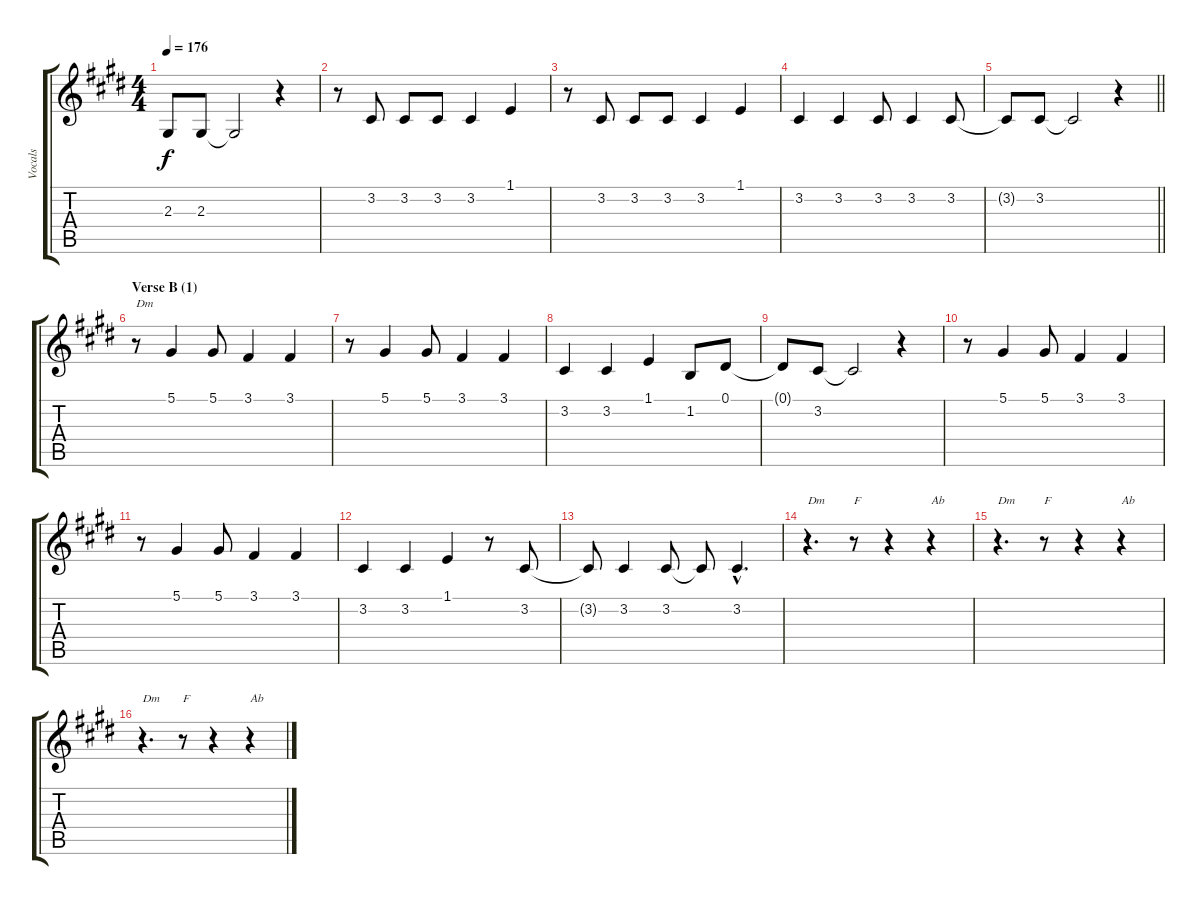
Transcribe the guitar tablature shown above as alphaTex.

\track ("Vocals" "Vocals") {instrument sopranosax}
\staff {score tabs}
\tuning (Eb4 Bb3 Gb3 Db3 Ab2 Eb2) {hide}
\ts (4 4)
\tempo 176
\clef g2
\ks c#minor
2.3{t}.8{dy f} 2.3.8 2.3{t}.2 r.4 |
r.8 3.2.8 3.2.8 3.2.8 3.2.4 1.1.4 |
r.8 3.2.8 3.2.8 3.2.8 3.2.4 1.1.4 |
3.2.4 3.2.4 3.2.8 3.2.4 3.2.8 |
\barLineRight lightlight
3.2{t}.8 3.2.8 3.2{t}.2 r.4 |
\section ("" "Verse B (1)")
r.8{txt "Dm"} 5.1.4 5.1.8 3.1.4 3.1.4 |
r.8 5.1.4 5.1.8 3.1.4 3.1.4 |
3.2.4 3.2.4 1.1.4 1.2.8 0.1.8 |
0.1{t}.8 3.2.8 3.2{t}.2 r.4 |
r.8 5.1.4 5.1.8 3.1.4 3.1.4 |
r.8 5.1.4 5.1.8 3.1.4 3.1.4 |
3.2.4 3.2.4 1.1.4 r.8 3.2.8 |
3.2{t}.8 3.2.4 3.2.8 3.2{t}.8 3.2{hac}.4{d} |
r.4{d txt "Dm"} r.8{txt "F"} r.4 r.4{txt "Ab"} |
r.4{d txt "Dm"} r.8{txt "F"} r.4 r.4{txt "Ab"} |
r.4{d txt "Dm"} r.8{txt "F"} r.4 r.4{txt "Ab"}
